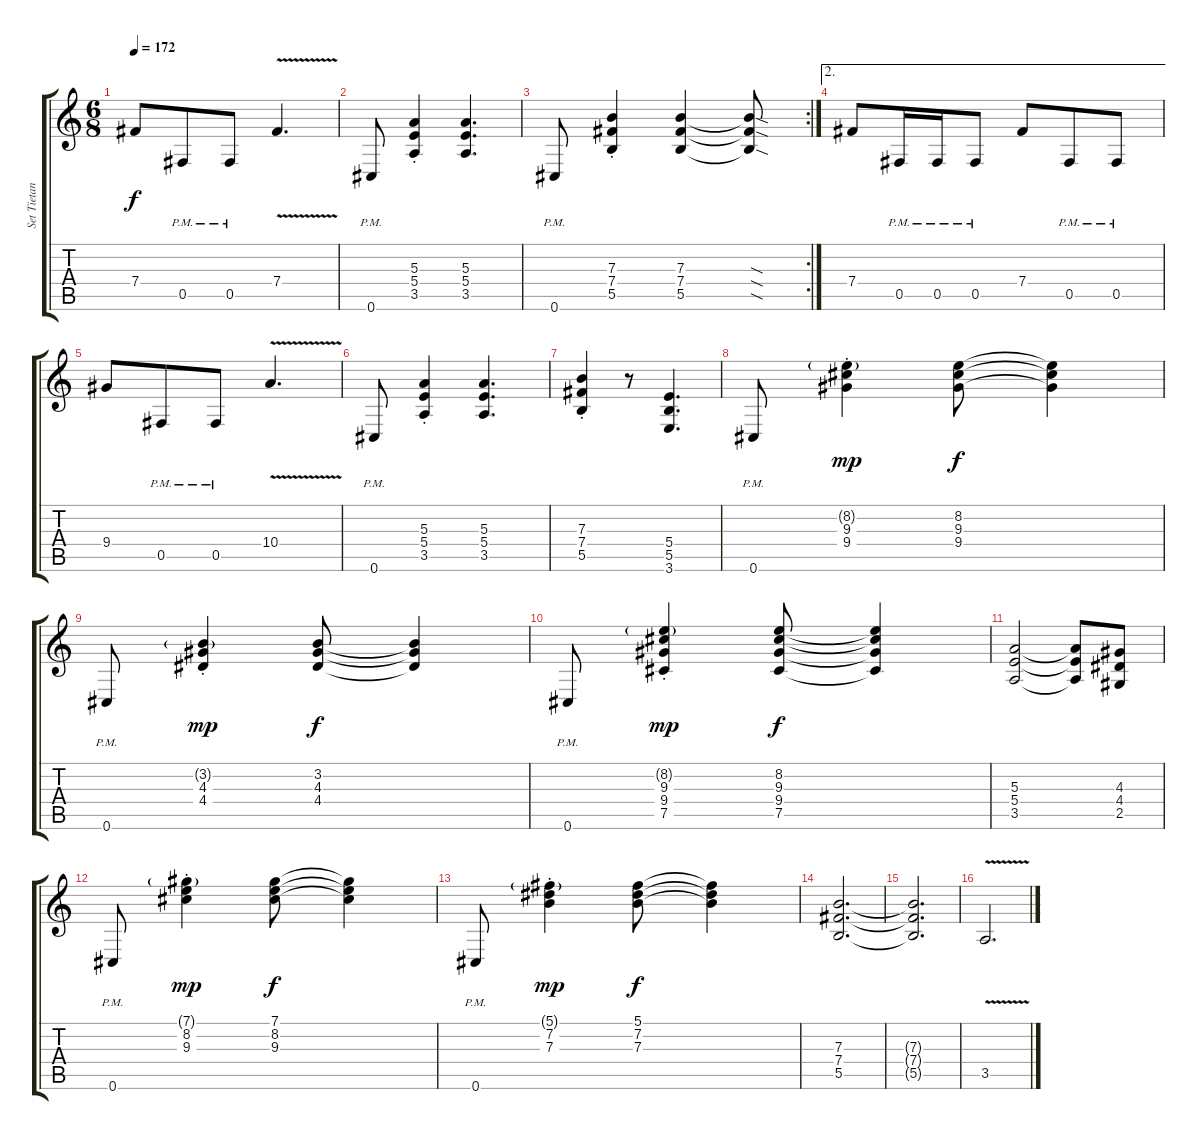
\track ("Set Tietan" "Set Tietan") {instrument distortionguitar}
\staff {score tabs}
\tuning (Db4 Ab3 E3 B2 Gb2 Db2) {hide}
\ts (6 8)
\tempo 172
\clef g2
\ks c
7.4.8{dy f} 0.5{pm}.8 0.5{pm}.8 7.4{v}.4{d} |
0.6{pm}.8 (5.3{st} 5.4{st} 3.5{st}).4 (5.3 5.4 3.5).4{d} |
\rc 2
0.6{pm}.8 (7.3{st} 7.4{st} 5.5{st}).4 (7.3 7.4 5.5).4 (7.3{sod t} 7.4{sod t} 5.5{sod t}).8 |
\ae 2
7.4.8 0.5{pm}.16 0.5{pm}.16 0.5{pm}.8 7.4.8 0.5{pm}.8 0.5{pm}.8 |
9.4.8 0.5{pm}.8 0.5{pm}.8 10.4{v}.4{d} |
0.6{pm}.8 (5.3{st} 5.4{st} 3.5{st}).4 (5.3 5.4 3.5).4{d} |
(7.3{st} 7.4{st} 5.5{st}).4 r.8 (5.4 5.5 3.6).4{d} |
0.6{pm}.8 (8.2{g st} 9.3{st} 9.4{st}).4{dy mp} (8.2 9.3 9.4).8{dy f} (8.2{t} 9.3{t} 9.4{t}).4 |
0.6{pm}.8 (3.2{g st} 4.3{st} 4.4{st}).4{dy mp} (3.2 4.3 4.4).8{dy f} (3.2{t} 4.3{t} 4.4{t}).4 |
0.6{pm}.8 (8.2{g st} 9.3{st} 9.4{st} 7.5{st}).4{dy mp} (8.2 9.3 9.4 7.5).8{dy f} (8.2{t} 9.3{t} 9.4{t} 7.5{t}).4 |
(5.3 5.4 3.5).2 (5.3{t} 5.4{t} 3.5{t}).8 (4.3 4.4 2.5).8 |
0.6{pm}.8 (7.1{g st} 8.2{st} 9.3{st}).4{dy mp} (7.1 8.2 9.3).8{dy f} (7.1{t} 8.2{t} 9.3{t}).4 |
0.6{pm}.8 (5.1{g st} 7.2{st} 7.3{st}).4{dy mp} (5.1 7.2 7.3).8{dy f} (5.1{t} 7.2{t} 7.3{t}).4 |
(7.3 7.4 5.5).2{d} |
(7.3{t} 7.4{t} 5.5{t}).2{d} |
3.5{v}.2{d}
